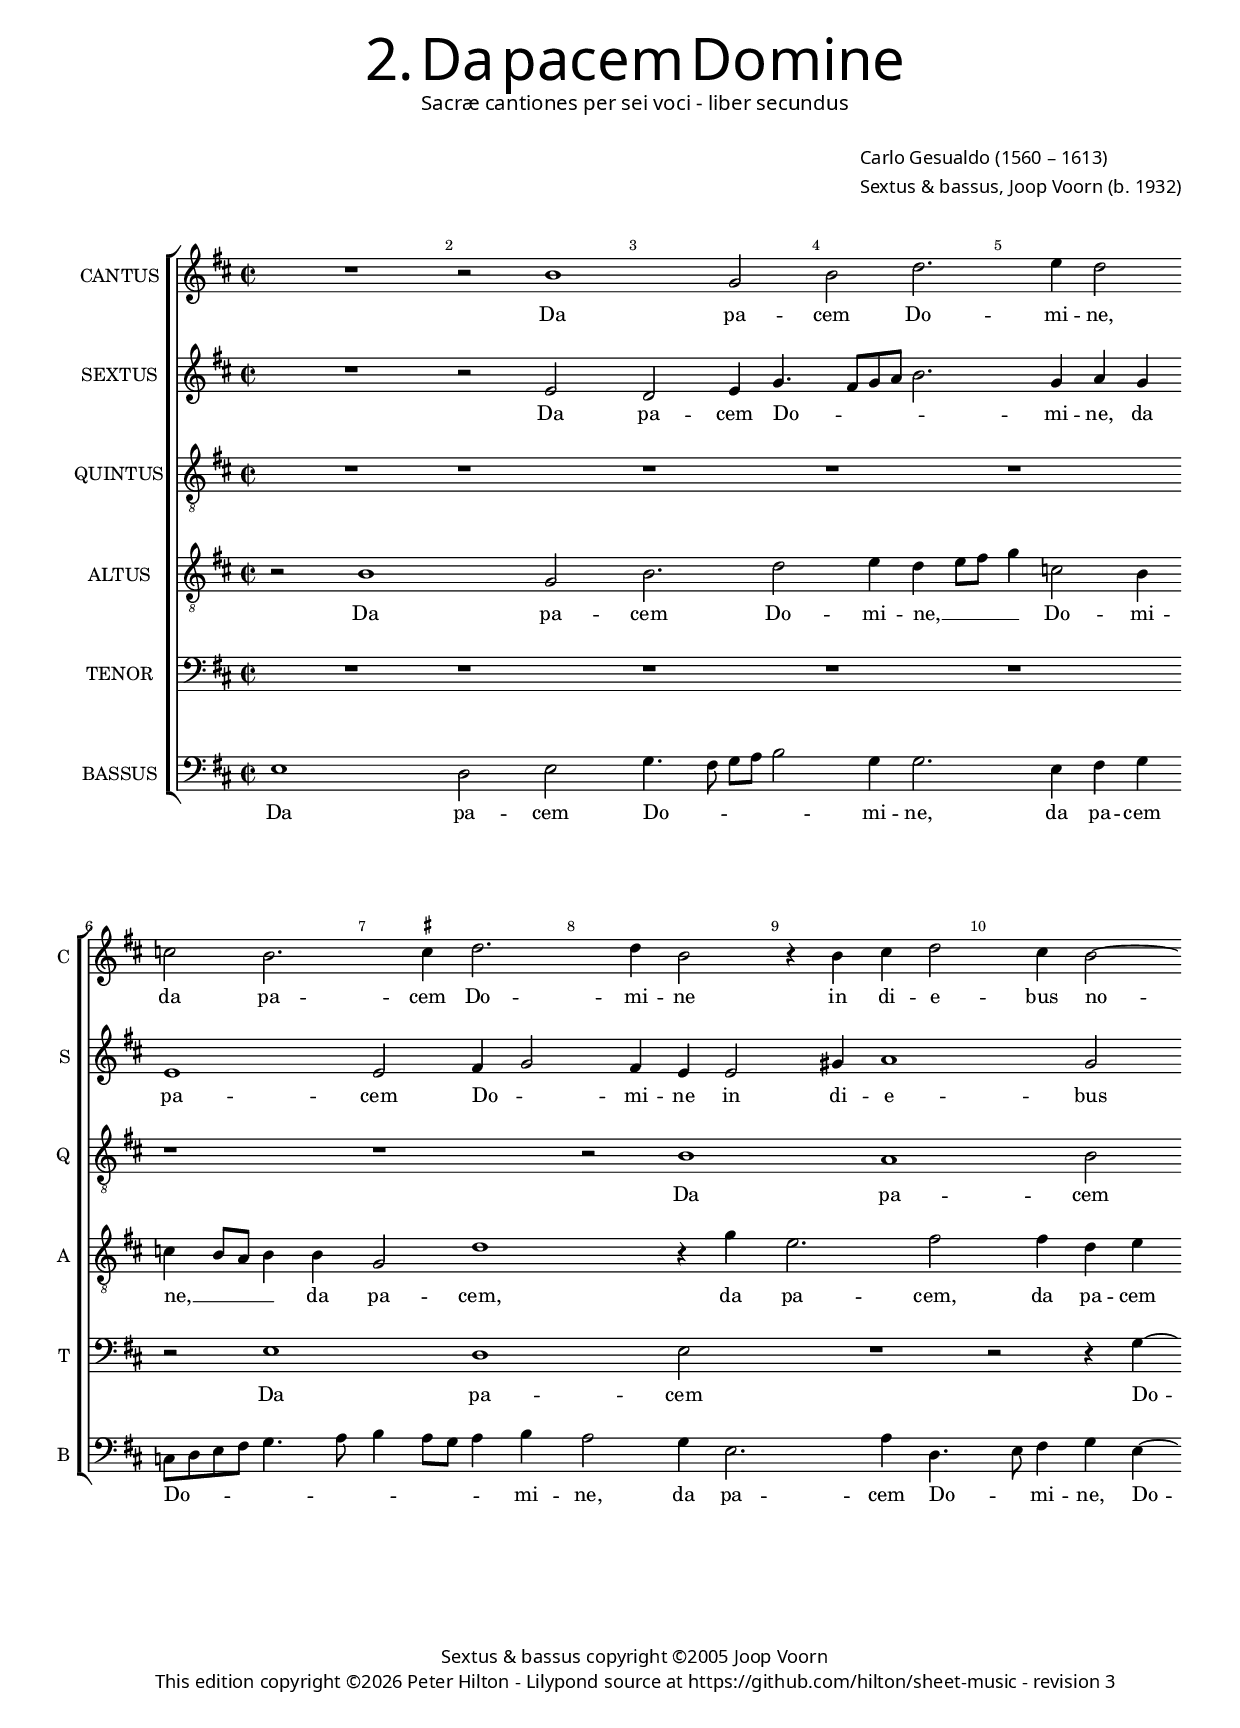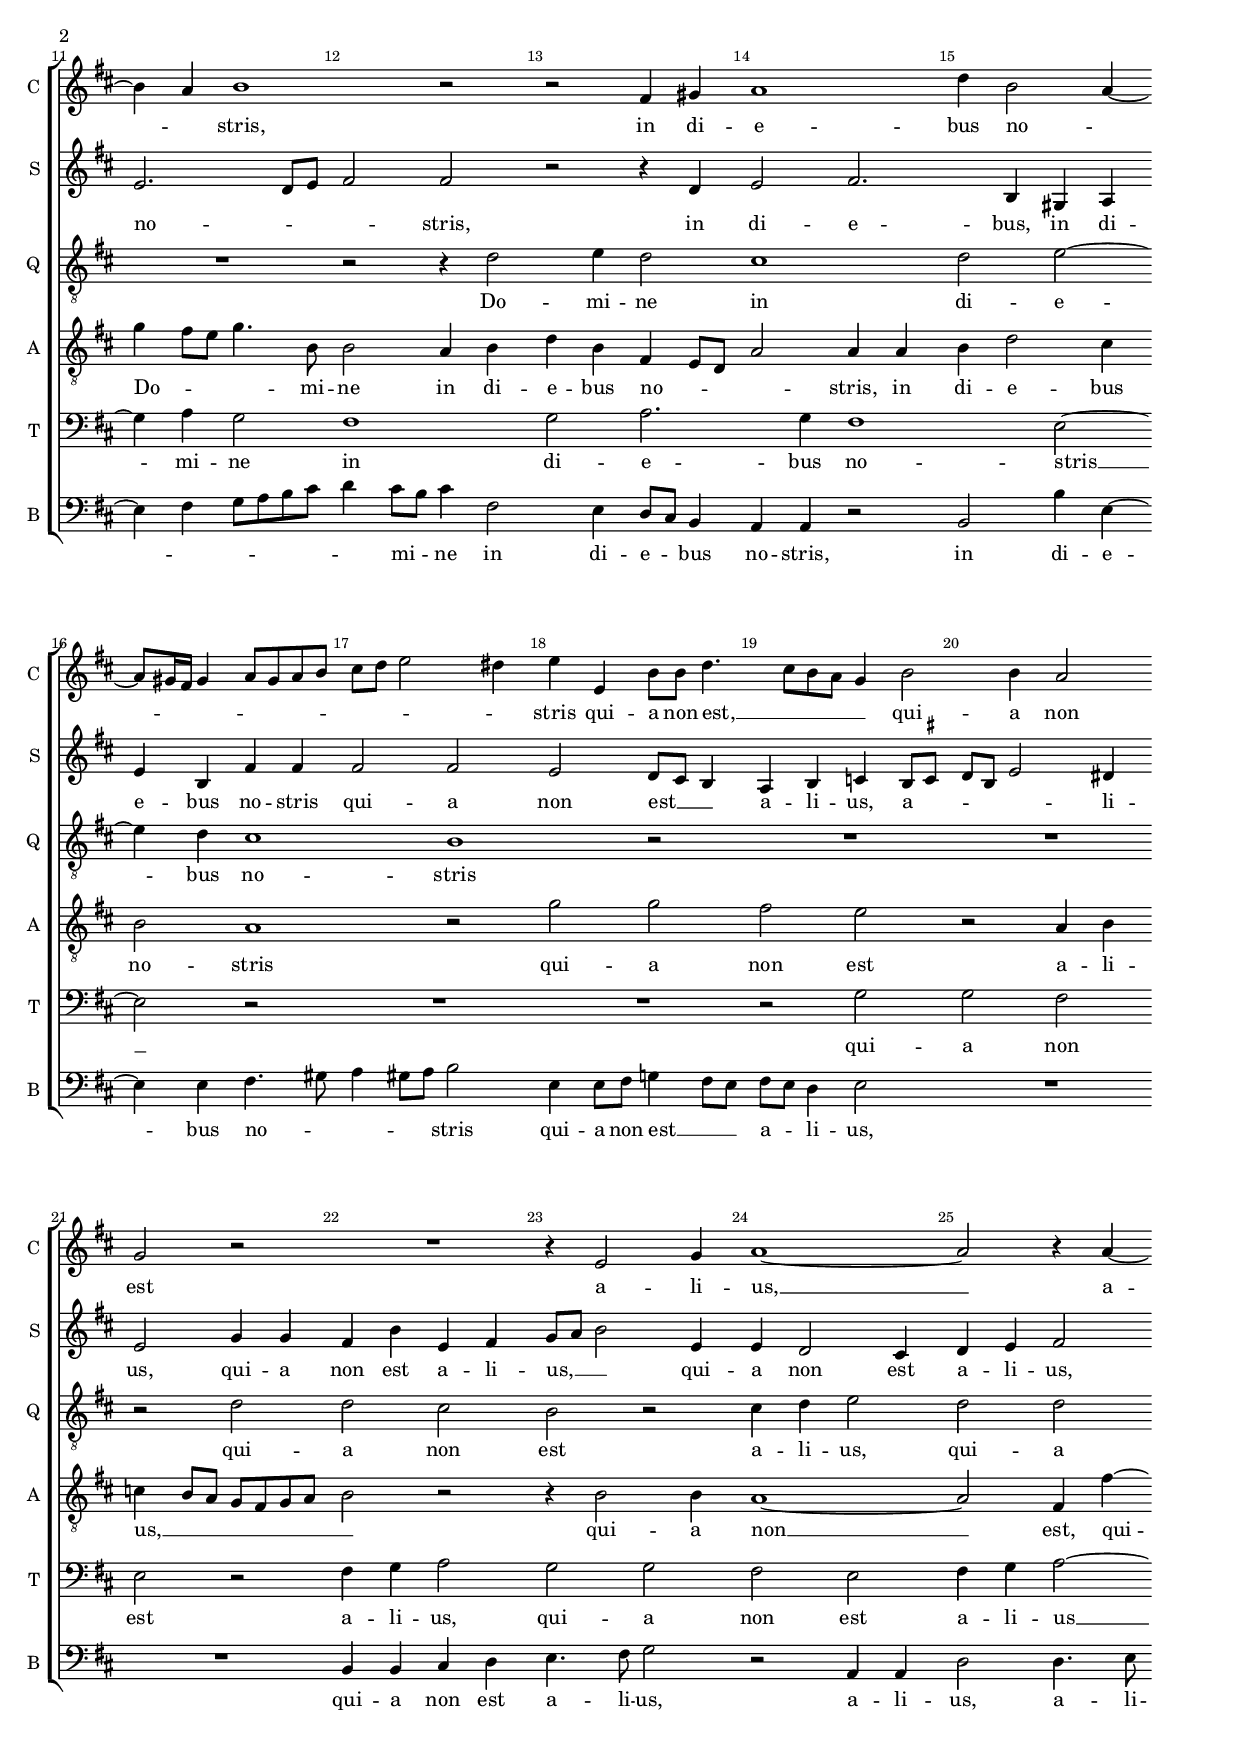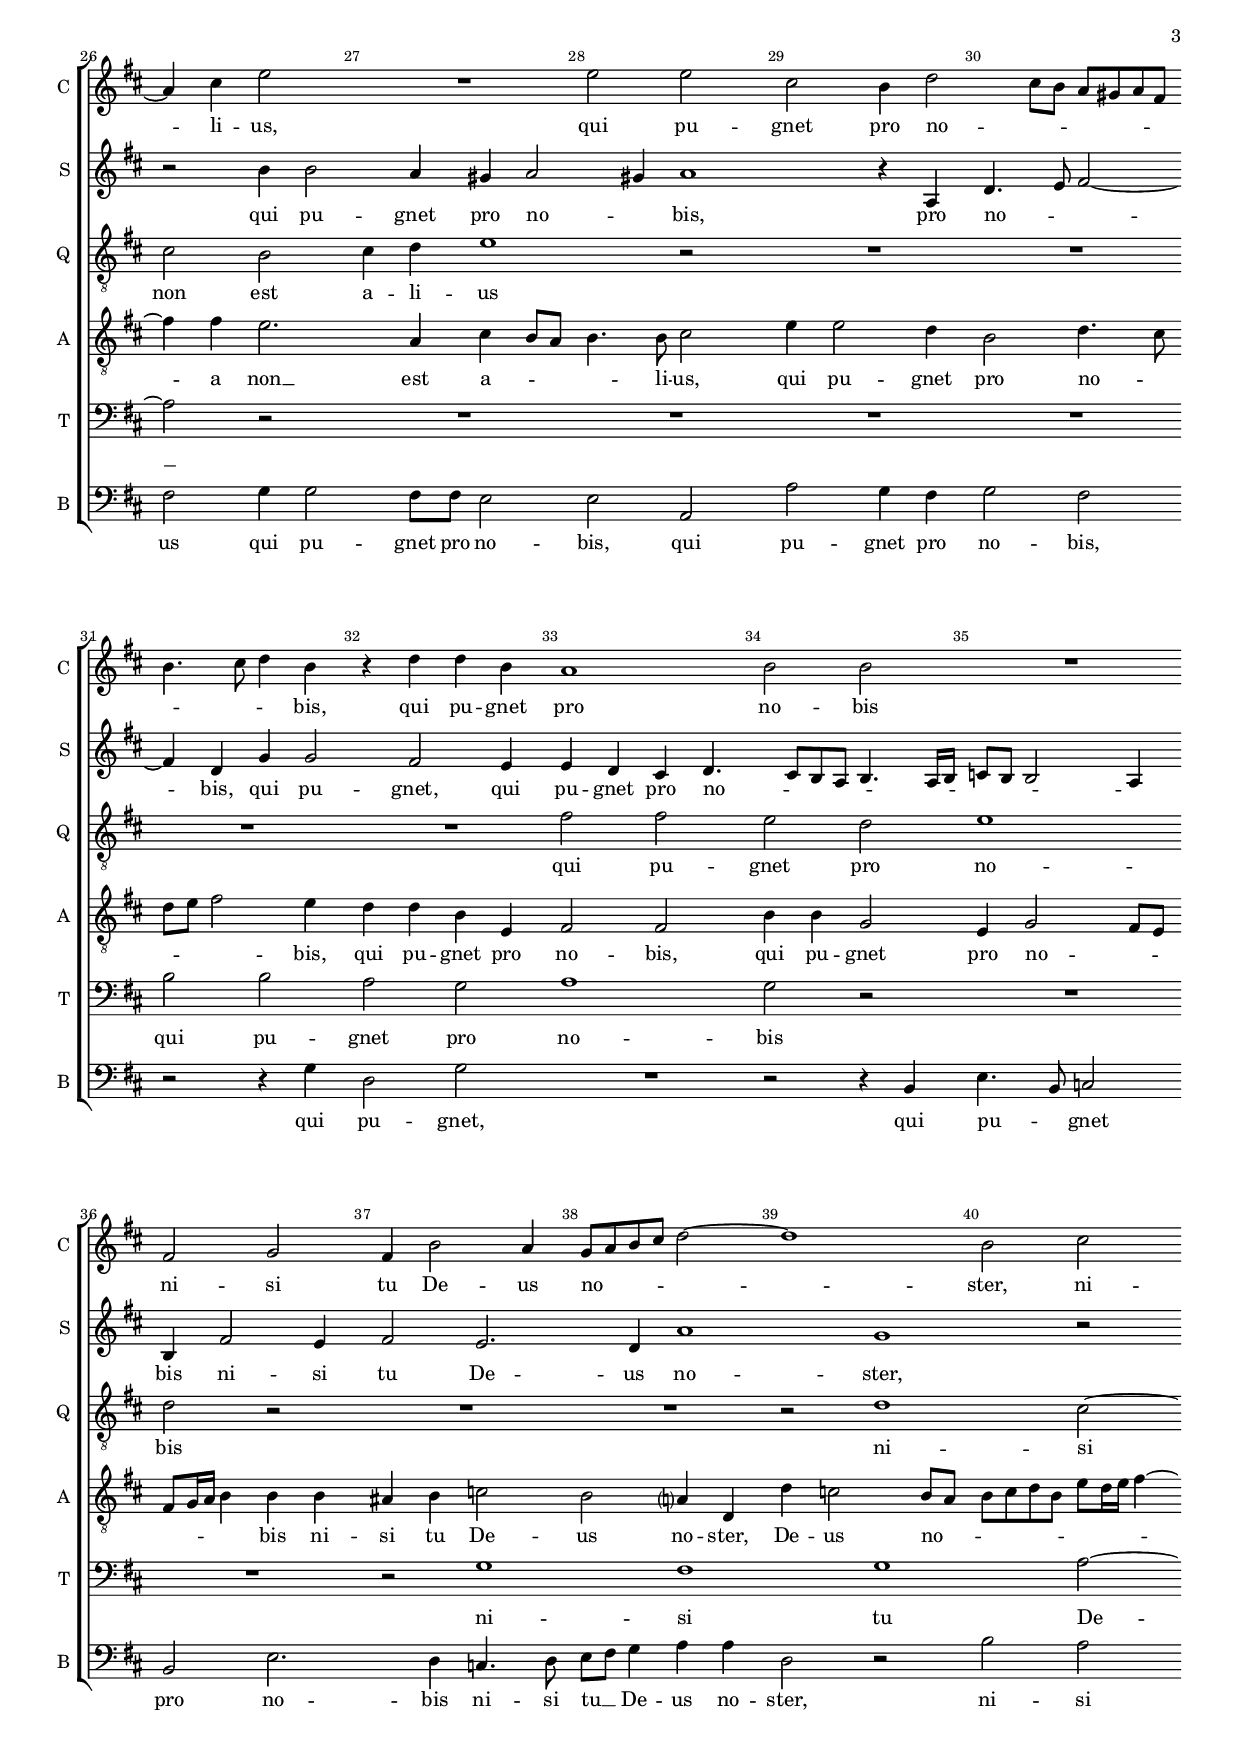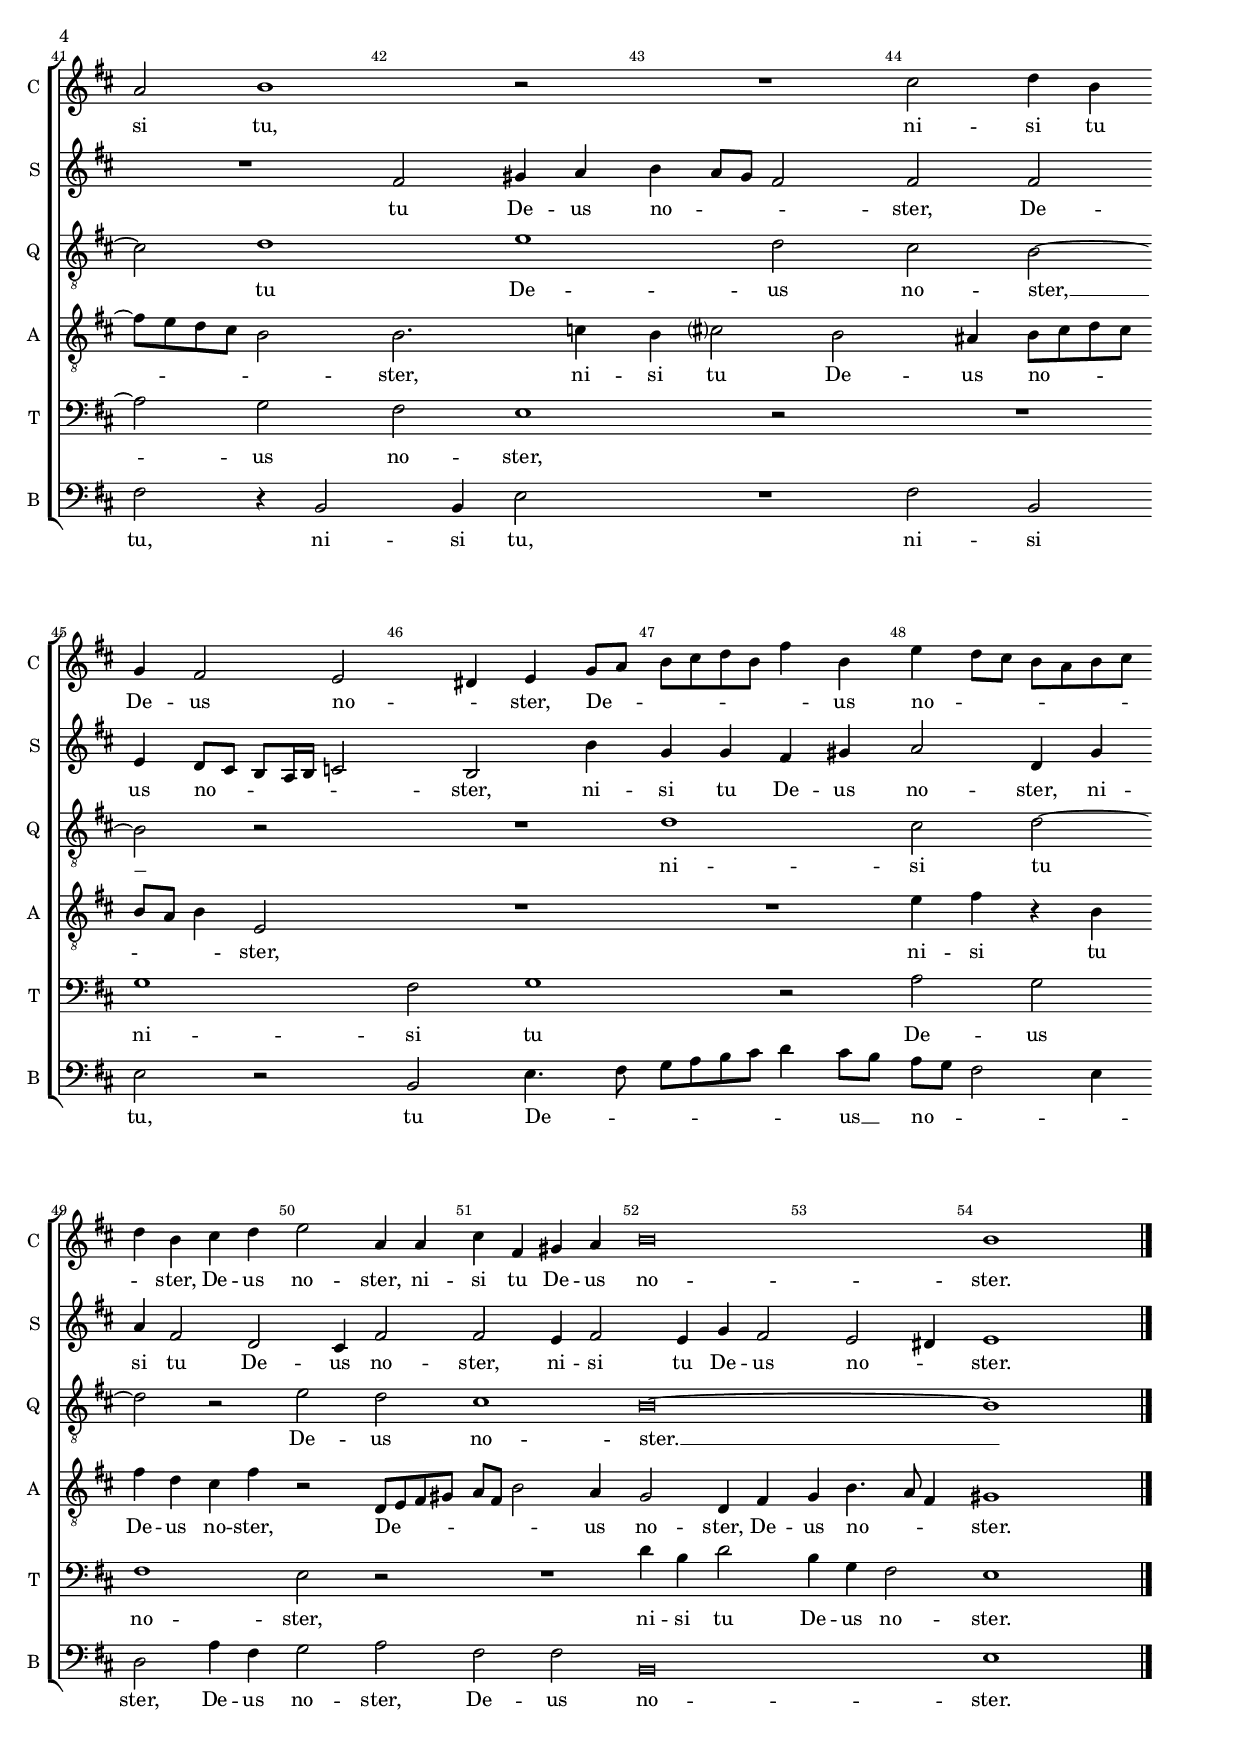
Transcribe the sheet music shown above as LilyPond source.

% Copyright ©2013 Peter Hilton

\version "2.16.2"
revision = "3"

#(set-global-staff-size 16)
#(set-accidental-style 'forget)

\paper {
#(define fonts (make-pango-font-tree "Century Schoolbook L" "Source Sans Pro" "Luxi Mono" (/ 16 20)))
	two-sided = ##t
	inner-margin = 15\mm
	outer-margin = 10\mm
	annotate-spacing = ##f
	top-markup-spacing = #'( (basic-distance . 4) )
	markup-system-spacing = #'( (padding . 5) )
	system-system-spacing = #'( (basic-distance . 20) (stretchability . 100) )
	ragged-last-bottom = ##t
} 

year = #(strftime "©%Y" (localtime (current-time)))

\header {
	title = \markup \medium \fontsize #6 \override #'(font-name . "Source Sans Pro Light") {
		2. Da pacem Domine
	}
	subtitle = \markup \medium \sans {
		Sacræ cantiones per sei voci - liber secundus
	}
	composer = \markup \sans {
		\vspace #2
		\column {
			\line { \with-url #"http://en.wikipedia.org/wiki/Carlo_Gesualdo" "Carlo Gesualdo" (1560 – 1613) }
			\line { Sextus & bassus, \with-url #"http://en.wikipedia.org/wiki/Joop_Voorn" "Joop Voorn" (b. 1932) }
		}
	}
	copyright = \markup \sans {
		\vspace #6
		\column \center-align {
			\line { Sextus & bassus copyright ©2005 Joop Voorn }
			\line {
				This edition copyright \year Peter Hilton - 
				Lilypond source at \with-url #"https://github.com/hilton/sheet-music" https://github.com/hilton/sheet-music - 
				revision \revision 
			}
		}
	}
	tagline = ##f
}

\layout {
  	ragged-right = ##f
  	ragged-last = ##f
	\context {
		\Score
		\override BarNumber #'self-alignment-X = #CENTER
		\override BarNumber #'break-visibility = #'#(#f #t #t)
		\override BarLine #'transparent = ##t
		\remove "Metronome_mark_engraver"
		\override VerticalAxisGroup #'staff-staff-spacing = #'((basic-distance . 10) (stretchability . 100))
	}
	\context { 
		\StaffGroup
		\remove "Span_bar_engraver"	
	}
	\context { 
		\Voice 
		\override NoteHead #'style = #'baroque
	}
}


global= { 
	\key d \major
	\tempo 2 = 45
	\time 2/2
	\set Staff.midiInstrument = "choir aahs"
}

showBarLine = { \once \override Score.BarLine #'transparent = ##f }
ficta = { \once \set suggestAccidentals = ##t }



cantus = \new Voice {
	\transpose c d \relative c'' {	
		R1 r2 a1 f2 a c2. d4 c2
		bes a2. \ficta b!4 c2. c4 a2 r4 a b c2 b4 a2~
		
		a4 g a1 r2 r e4 fis g1 c4 a2 g4~
		g8 fis16 e fis4 g8 fis g a b c d2 cis4 d4 d, a'8 a c4. b8 a g f4 a2 a4 g2
		f r R1 r4 d2 f4 g1 ~ g2 r4 g~
		
		g b d2 R1 d2 d b a4 c2 b8 a g fis g e \break
		a4. b8 c4 a r c c a g1 a2 a R1
		e2 f e4 a2 g4 f8 g a b c2 ~ c1 a2 b
		
		g a1 r2 R1 b2 c4 a \break
		f e2 d cis4 d f8 g a b c a e'4 a, d c8 b a g a b \break
		c4 a b c d2 g,4 g b e, fis g a\breve a1 \showBarLine \bar "|."
	}
	\addlyrics {
		Da pa -- cem Do -- mi -- ne,
		da pa -- cem Do -- mi -- ne in di -- e -- bus no --
		
		_ stris, in di -- e -- bus no -- _
		_ _ _ _ _ _ _ _ _ _ _ stris qui -- a non est, __ _ _ _ _ qui -- a non
		est a -- li -- us, __ a --
		
		li -- us, qui pu -- gnet pro no -- _ _ _ _ _ _
		_ _ _ bis, qui pu -- gnet pro no -- bis
		ni -- si tu De -- us no -- _ _ _ _ ster, ni -- 
		
		si tu, ni -- si tu
		De -- us no -- _ ster, De -- _ _ _ _ _ _ us no -- _ _ _ _ _ _
		_ ster, De -- us no -- ster, ni -- si tu De -- us no -- ster.
	}
}

sextus = \new Voice {
	\transpose c d \relative c' {
		R1 r2 d c2 d4 f4. e8 f g a2. f4 g f
		d1 d2 e4 f2 e4 d d2 fis4 g1 f2
		
		d2. c8 d e2 e r r4 c4 d2 e2. a,4 fis g
		d' a e' e e2 e d c8 b a4 g a bes a8 \ficta b c a d2 cis4
		d2 f4 f e a d, e f8 g a2 d,4 d c2 b4 c d e2
		
		r2 a4 a2 g4 fis g2 fis4 g1 r4 g, c4. d8 e2~
		e4 c f f2 e d4 d c b c4. b8 a g a4. g16 a bes8 a a2 g4
		a e'2 d4 e2 d2. c4 g'1 f r2
		
		R1 e2 fis4 g a g8 f e2 e e
		d4 c8 b a g16 a bes2 a a'4 f f e fis g2 c,4 f
		g e2 c b4 e2 e d4 e2 d4 f e2 d cis4 d1
	}
	\addlyrics {
		Da pa -- cem Do -- _ _ _ _ mi -- ne, da
		pa -- cem Do -- _ mi -- ne in di -- e -- bus
		
		no -- _ _ _ stris, in di -- e -- bus, in di -- 
		e -- bus no -- stris qui -- a non est __ _ _ a -- li -- us, a -- _ _ _ _ li -- 
		us, qui -- a non est a -- li -- us, __ _ _ qui -- a non est a -- li -- us,
		
		qui pu -- gnet pro no -- _ bis, pro no -- _ _ 
		bis, qui pu -- gnet, qui pu -- gnet pro no -- _ _ _ _ _ _ _ _ _ _
		bis ni -- si tu De -- us no -- ster,
		
		tu De -- us no -- _ _ _ ster, De -- 
		us no -- _ _ _ _ _ ster, ni -- si tu De -- us no -- ster, ni -- 
		si tu De -- us no -- ster, ni -- si tu De -- us no -- _ ster.
	}
}

altus = {
	\new Voice = "altus" {
		\transpose c d \relative c' {
			\clef "treble_8"
			r2 a1 f2 a2. c2 d4 c d8 e f4 bes,2 a4
			bes a8 g a4 a f2 c'1 r4 f d2. e2 e4 c d
			
			f4 e8 d f4. a,8 a2 g4 a c a e d8 c g'2 g4 g a c2 b4
			a2 g1 r2 f' f e d r g,4 a
			bes a8 g f e f g a2 r r4 a2 a4 g1 ~ g2 e4 e'~
			
			e4 e d2. g,4 b a8 g a4. a8 b2 d4 d2 c4 a2 c4. b8
			c d e2 d4 c c a d, e2 e a4 a f2 d4 f2 e8 d
			e f16 g a4 a a gis a bes2 a g?4 c, c' bes2 a8 g a b c a d c16 d e4~
			
			e8 d c b a2 a2. bes4 a b?2 a gis4 a8 b c b
			a g a4 d,2 R1 R1 d'4 e r a,
			e' c b e r2 c,8 d e fis g e a2 g4 f2 c4 e f a4. g8 e4 fis1
		}
	}
	\addlyrics {
		Da pa -- cem Do -- mi -- ne, __ _ _ _ Do -- mi --
		ne, __ _ _ _ da pa -- cem, da pa -- cem, da pa -- cem
		
		Do -- _ _ _ mi -- ne in di -- e -- bus no -- _ _ _ stris, in di -- e -- bus
		no -- stris qui -- a non est a --  li -- 
		us, __ _ _ _ _ _ _ _ qui -- a non __ est, qui -- 

		a non __ est a -- _ _ _ li -- us, qui pu -- gnet pro no -- _
		_ _ _ bis, qui pu -- gnet pro no -- bis, qui pu -- gnet pro no -- _ _
		_ _ _ _ bis ni -- si tu De -- us no -- ster, De -- us no -- _ _ _ _ _ _ _ _ _
		
		_ _ _ _ ster, ni -- si tu De -- us no -- _ _ _
		_ _ _ ster, ni -- si tu
		De -- us no -- ster, De -- _ _ _ _ _ _ us no -- ster, De -- us no -- _ _ ster.
	}
}

quintus = {
	\new Voice = "quintus" {
		\transpose c d \relative c' {
			\clef "treble_8"
			R1 r r r r
			r r r2 a1 g a2
			
			R1 r2 r4 c2 d4 c2 b1 c2 d~
			d4 c b1 a r2 R1 R
			r2 c c b a r b4 c d2 c c
			
			b2 a b4 c d1 r2 R1 R
			R R e2 e d c d1
			c2 r R1 R r2 c1 b2~

			b2 c1 d c2 b a~
			a r R1 c b2 c~
			c r d c b1 a\breve ~ a1
		}
	}
	\addlyrics {
		Da pa -- cem
		
		Do -- mi -- ne in di -- e -- 
		bus no -- stris
		qui -- a non est a -- li -- us, qui -- a
		
		non est a -- li -- us
		qui pu -- gnet pro no -- 
		bis ni -- si
		
		tu De -- us no -- ster, __
		ni -- si tu
		De -- us no -- ster. __
	}
}

tenor = {
	\new Voice = "tenor" {
		\transpose c d \relative c {
			\clef "bass"
			R1 r r r r
			r2 d1 c d2 R1 r2 r4 f4 ~
			
			f4 g f2 e1 f2 g2. f4 e1 d2~
			d r R1 R r2 f f e
			d r e4 f g2 f f e d e4 f g2~
			
			g2 r2 R1 R R R
			a2 a g f g1 f2 r R1
			R r2 f1 e f g2~
			
			g f e d1 r2 R1
			f1 e2 f1 r2 g f e1 d2 r R1 c'4 a c2 a4 f e2 d1
		}
	}
	\addlyrics {
		Da pa -- cem Do --
		
		mi -- ne in di -- e -- bus no -- stris __
		qui -- a non
		est a -- li -- us, qui -- a non est a -- li -- us __
		
		qui pu -- gnet pro no -- bis
		ni -- si tu De -- 
		
		us no -- ster,
		ni -- si tu De -- us
		no -- ster, ni -- si tu De -- us no -- ster.
	}
}

bassus = {
	\new Voice = "bassus" {
		\transpose c d \relative c {
			\clef "bass"
			d1 c2 d f4. e8 f g a2 f4 f2. d4 e f
			bes,8 c d e f4. g8 a4 g8 f g4 a g2 f4 d2. g4 c,4. d8 e4 f d~
			
			d4 e f8 g a b c4 b8 a b4 e,2 d4 c8 b a4 g g r2 a a'4 d,4~
			d d e4. fis8 g4 fis8 g a2 d,4 d8 e f!4 e8 d e d c4 d2 R1
			R a4 a b c d4. e8 f2 r g,4 g c2 c4. d8
			
			e2 f4 f2 e8 e d2 d g, g' f4 e f2 e
			r r4 f4 c2 f R1 r2 r4 a, d4. a8 bes2
			a2 d2. c4 bes4. c8 d e f4 g g c,2 r a' g
			
			e2 r4 a,2 a4 d2 R1 e2 a,
			d r a d4. e8 f g a b c4 b8 a g f e2 d4
			c2 g'4 e f2 g e e a,\breve d1
		}
	}
	\addlyrics {
		Da pa -- cem Do -- _ _ _ _ mi -- ne, da pa -- cem
		Do -- _ _ _ _ _ _ _ _ _ mi -- ne, da pa -- cem Do -- _ mi -- ne, Do -- 
		
		_ _ _ _ _ _ mi -- _ ne in di -- e -- _ bus no -- stris, in di -- e -- 
		bus no -- _ _ _ _ stris qui -- a non est __ _ _ a -- _ li -- us,
		qui -- a non est a -- li -- us, a -- li -- us, a -- li -- 
		
		us qui pu -- gnet pro no -- bis, qui pu -- gnet pro no -- bis,
		qui pu -- gnet, qui pu -- _ gnet
		pro no -- bis ni -- si tu __ _ De -- us no -- ster, ni -- si
		
		tu, ni -- si tu, ni -- si
		tu, tu De -- _ _ _ _ _ _ us __ _ no -- _ _ _
		ster, De -- us no -- ster, De -- us no -- ster.
	}
}


\score {
	<<
		\new StaffGroup
	  	<< 
			\set Score.proportionalNotationDuration = #(ly:make-moment 1 8)
			\new Staff \with { instrumentName = #"CANTUS"  shortInstrumentName = #"C " } << \global \cantus >> 
			\new Staff \with { instrumentName = #"SEXTUS"  shortInstrumentName = #"S " } << \global \sextus >> 
			\new Staff \with { instrumentName = #"QUINTUS" shortInstrumentName = #"Q " } << \global \quintus >>
			\new Staff \with { instrumentName = #"ALTUS"   shortInstrumentName = #"A " } << \global \altus >>
			\new Staff \with { instrumentName = #"TENOR"   shortInstrumentName = #"T " } << \global \tenor >>
			\new Staff \with { instrumentName = #"BASSUS"  shortInstrumentName = #"B " } << \global \bassus >>
		>> 
	>>
%	\midi { }
}

